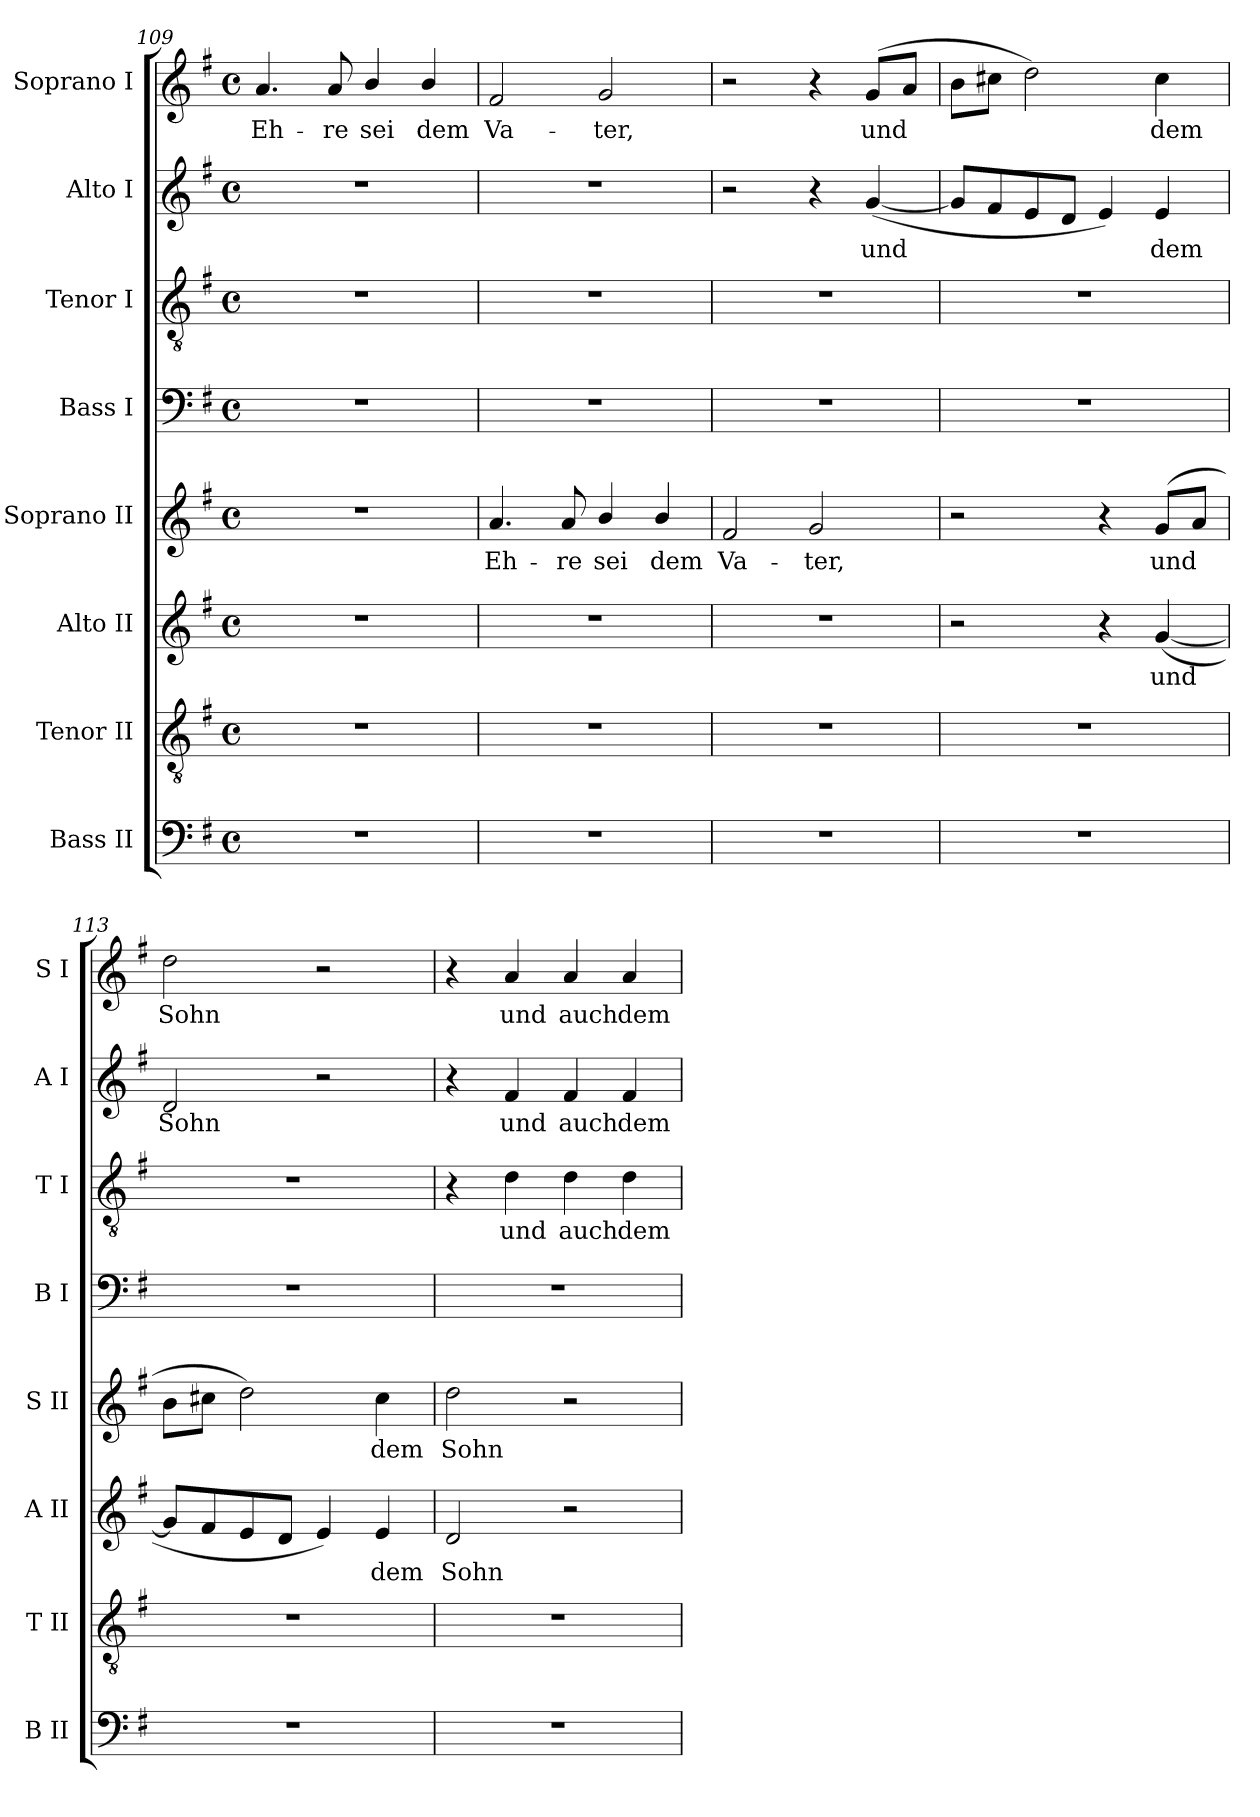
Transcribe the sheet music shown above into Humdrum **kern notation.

**kern	**kern	**kern	**text	**kern	**text	**kern	**kern	**text	**kern	**text	**kern	**text
*part8	*part7	*part6	*part6	*part5	*part5	*part4	*part3	*part3	*part2	*part2	*part1	*part1
*staff8	*staff7	*staff6	*staff6	*staff5	*staff5	*staff4	*staff3	*staff3	*staff2	*staff2	*staff1	*staff1
*I"Bass II	*I"Tenor II	*I"Alto II	*	*I"Soprano II	*	*I"Bass I	*I"Tenor I	*	*I"Alto I	*	*I"Soprano I	*
*I'B II	*I'T II	*I'A II	*	*I'S II	*	*I'B I	*I'T I	*	*I'A I	*	*I'S I	*
!!LO:LB:g=z
*clefF4	*clefGv2	*clefG2	*	*clefG2	*	*clefF4	*clefGv2	*	*clefG2	*	*clefG2	*
*k[f#]	*k[f#]	*k[f#]	*	*k[f#]	*	*k[f#]	*k[f#]	*	*k[f#]	*	*k[f#]	*
*G:	*G:	*G:	*	*G:	*	*G:	*G:	*	*G:	*	*G:	*
*M4/4	*M4/4	*M4/4	*	*M4/4	*	*M4/4	*M4/4	*	*M4/4	*	*M4/4	*
*met(c)	*met(c)	*met(c)	*	*met(c)	*	*met(c)	*met(c)	*	*met(c)	*	*met(c)	*
=109	=109	=109	=109	=109	=109	=109	=109	=109	=109	=109	=109	=109
!	!	!	!	!	!	!	!	!	!	!	!	!LO:LY:b
1r	1r	1r	.	1r	.	1r	1r	.	1r	.	4.a	Eh-
!	!	!	!	!	!	!	!	!	!	!	!	!LO:LY:b
.	.	.	.	.	.	.	.	.	.	.	8a	-re
!	!	!	!	!	!	!	!	!	!	!	!	!LO:LY:b
.	.	.	.	.	.	.	.	.	.	.	4b/	sei
!	!	!	!	!	!	!	!	!	!	!	!	!LO:LY:b
.	.	.	.	.	.	.	.	.	.	.	4b/	dem
=110	=110	=110	=110	=110	=110	=110	=110	=110	=110	=110	=110	=110
!	!	!	!	!	!LO:LY:b	!	!	!	!	!	!	!LO:LY:b
1r	1r	1r	.	4.a	Eh-	1r	1r	.	1r	.	2f#	Va-
!	!	!	!	!	!LO:LY:b	!	!	!	!	!	!	!
.	.	.	.	8a	-re	.	.	.	.	.	.	.
!	!	!	!	!	!LO:LY:b	!	!	!	!	!	!	!LO:LY:b
.	.	.	.	4b/	sei	.	.	.	.	.	2g	-ter,
!	!	!	!	!	!LO:LY:b	!	!	!	!	!	!	!
.	.	.	.	4b/	dem	.	.	.	.	.	.	.
=111	=111	=111	=111	=111	=111	=111	=111	=111	=111	=111	=111	=111
!	!	!	!	!	!LO:LY:b	!	!	!	!	!	!	!
1r	1r	1r	.	2f#	Va-	1r	1r	.	2r	.	2r	.
!	!	!	!	!	!LO:LY:b	!	!	!	!	!	!	!
.	.	.	.	2g	-ter,	.	.	.	4r	.	4r	.
!	!	!	!	!	!	!	!	!	!	!LO:LY:b	!	!LO:LY:b
.	.	.	.	.	.	.	.	.	(<[4g	und	(>8gL	und
.	.	.	.	.	.	.	.	.	.	.	8aJ	.
=112	=112	=112	=112	=112	=112	=112	=112	=112	=112	=112	=112	=112
1r	1r	2r	.	2r	.	1r	1r	.	8gL]	.	8bL	.
.	.	.	.	.	.	.	.	.	8f#	.	8cc#XJ	.
.	.	.	.	.	.	.	.	.	8e	.	2dd)	.
.	.	.	.	.	.	.	.	.	8dJ	.	.	.
.	.	4r	.	4r	.	.	.	.	4e)	.	.	.
!	!	!	!LO:LY:b	!	!LO:LY:b	!	!	!	!	!LO:LY:b	!	!LO:LY:b
.	.	(<[4g	und	(>8gL	und	.	.	.	4e	dem	4cc#	dem
.	.	.	.	8aJ	.	.	.	.	.	.	.	.
=113	=113	=113	=113	=113	=113	=113	=113	=113	=113	=113	=113	=113
!	!	!	!	!	!	!	!	!	!	!LO:LY:b	!	!LO:LY:b
1r	1r	8gL]	.	8bL	.	1r	1r	.	2d	Sohn	2dd	Sohn
.	.	8f#	.	8cc#XJ	.	.	.	.	.	.	.	.
.	.	8e	.	2dd)	.	.	.	.	.	.	.	.
.	.	8dJ	.	.	.	.	.	.	.	.	.	.
.	.	4e)	.	.	.	.	.	.	2r	.	2r	.
!	!	!	!LO:LY:b	!	!LO:LY:b	!	!	!	!	!	!	!
.	.	4e	dem	4cc#	dem	.	.	.	.	.	.	.
=114	=114	=114	=114	=114	=114	=114	=114	=114	=114	=114	=114	=114
!	!	!	!LO:LY:b	!	!LO:LY:b	!	!	!	!	!	!	!
1r	1r	2d	Sohn	2dd	Sohn	1r	4r	.	4r	.	4r	.
!	!	!	!	!	!	!	!	!LO:LY:b	!	!LO:LY:b	!	!LO:LY:b
.	.	.	.	.	.	.	4d	und	4f#	und	4a	und
!	!	!	!	!	!	!	!	!LO:LY:b	!	!LO:LY:b	!	!LO:LY:b
.	.	2r	.	2r	.	.	4d	auch	4f#	auch	4a	auch
!	!	!	!	!	!	!	!	!LO:LY:b	!	!LO:LY:b	!	!LO:LY:b
.	.	.	.	.	.	.	4d	dem	4f#	dem	4a	dem
=	=	=	=	=	=	=	=	=	=	=	=	=
*-	*-	*-	*-	*-	*-	*-	*-	*-	*-	*-	*-	*-
